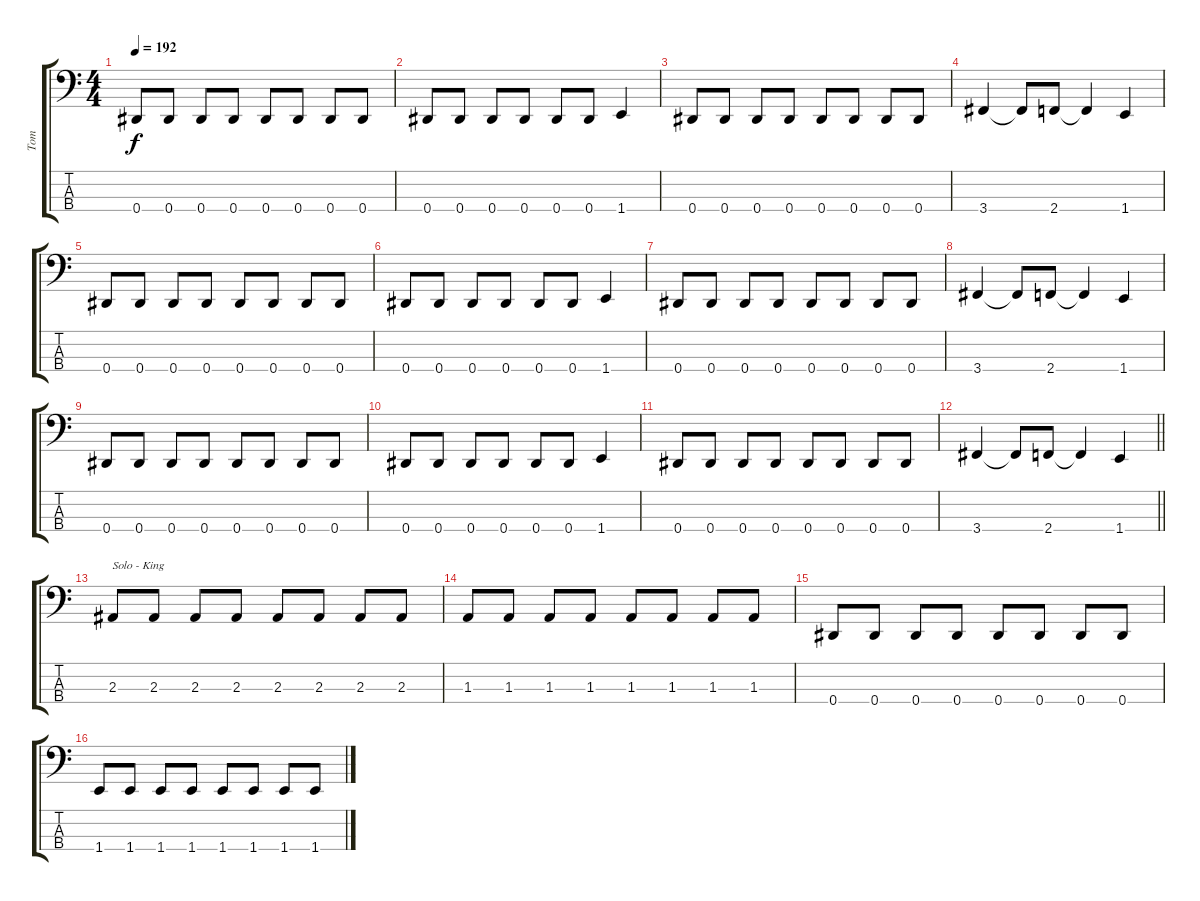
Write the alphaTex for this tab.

\track ("Tom" "Tom") {instrument electricbasspick}
\staff {score tabs}
\tuning (Gb2 Db2 Ab1 Eb1) {hide}
\ts (4 4)
\tempo 192
\clef f4
\ks c
0.4.8{dy f} 0.4.8 0.4.8 0.4.8 0.4.8 0.4.8 0.4.8 0.4.8 |
0.4.8 0.4.8 0.4.8 0.4.8 0.4.8 0.4.8 1.4.4 |
0.4.8 0.4.8 0.4.8 0.4.8 0.4.8 0.4.8 0.4.8 0.4.8 |
3.4.4 3.4{t}.8 2.4.8 2.4{t}.4 1.4.4 |
0.4.8 0.4.8 0.4.8 0.4.8 0.4.8 0.4.8 0.4.8 0.4.8 |
0.4.8 0.4.8 0.4.8 0.4.8 0.4.8 0.4.8 1.4.4 |
0.4.8 0.4.8 0.4.8 0.4.8 0.4.8 0.4.8 0.4.8 0.4.8 |
3.4.4 3.4{t}.8 2.4.8 2.4{t}.4 1.4.4 |
0.4.8 0.4.8 0.4.8 0.4.8 0.4.8 0.4.8 0.4.8 0.4.8 |
0.4.8 0.4.8 0.4.8 0.4.8 0.4.8 0.4.8 1.4.4 |
0.4.8 0.4.8 0.4.8 0.4.8 0.4.8 0.4.8 0.4.8 0.4.8 |
\barLineRight lightlight
3.4.4 3.4{t}.8 2.4.8 2.4{t}.4 1.4.4 |
2.3.8{txt "Solo - King"} 2.3.8 2.3.8 2.3.8 2.3.8 2.3.8 2.3.8 2.3.8 |
1.3.8 1.3.8 1.3.8 1.3.8 1.3.8 1.3.8 1.3.8 1.3.8 |
0.4.8 0.4.8 0.4.8 0.4.8 0.4.8 0.4.8 0.4.8 0.4.8 |
1.4.8 1.4.8 1.4.8 1.4.8 1.4.8 1.4.8 1.4.8 1.4.8
